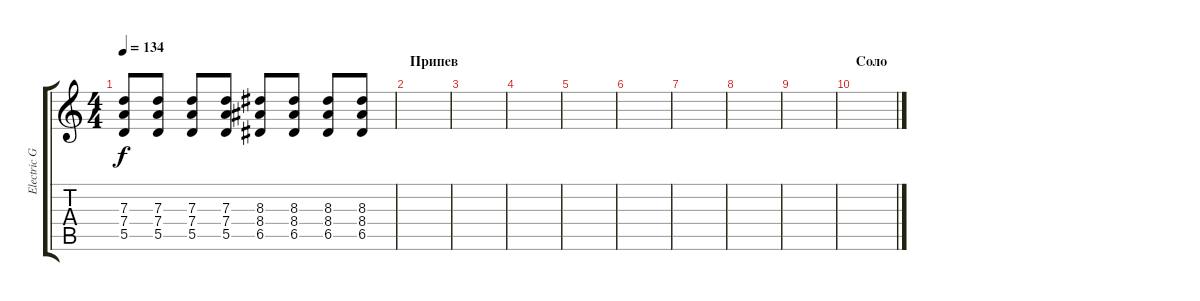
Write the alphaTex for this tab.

\track ("Electric Guitar" "Electric G") {instrument electricguitarclean}
\staff {score tabs}
\tuning (E4 B3 G3 D3 A2 E2) {hide}
\ts (4 4)
\tempo 134
\clef g2
\ks c
(7.3 7.4 5.5).8{dy f} (7.3 7.4 5.5).8 (7.3 7.4 5.5).8 (7.3 7.4 5.5).8 (8.3 8.4 6.5).8 (8.3 8.4 6.5).8 (8.3 8.4 6.5).8 (8.3 8.4 6.5).8 |
\section ("" "Припев")
|
|
|
|
|
|
|
|
\section ("" "Соло")
